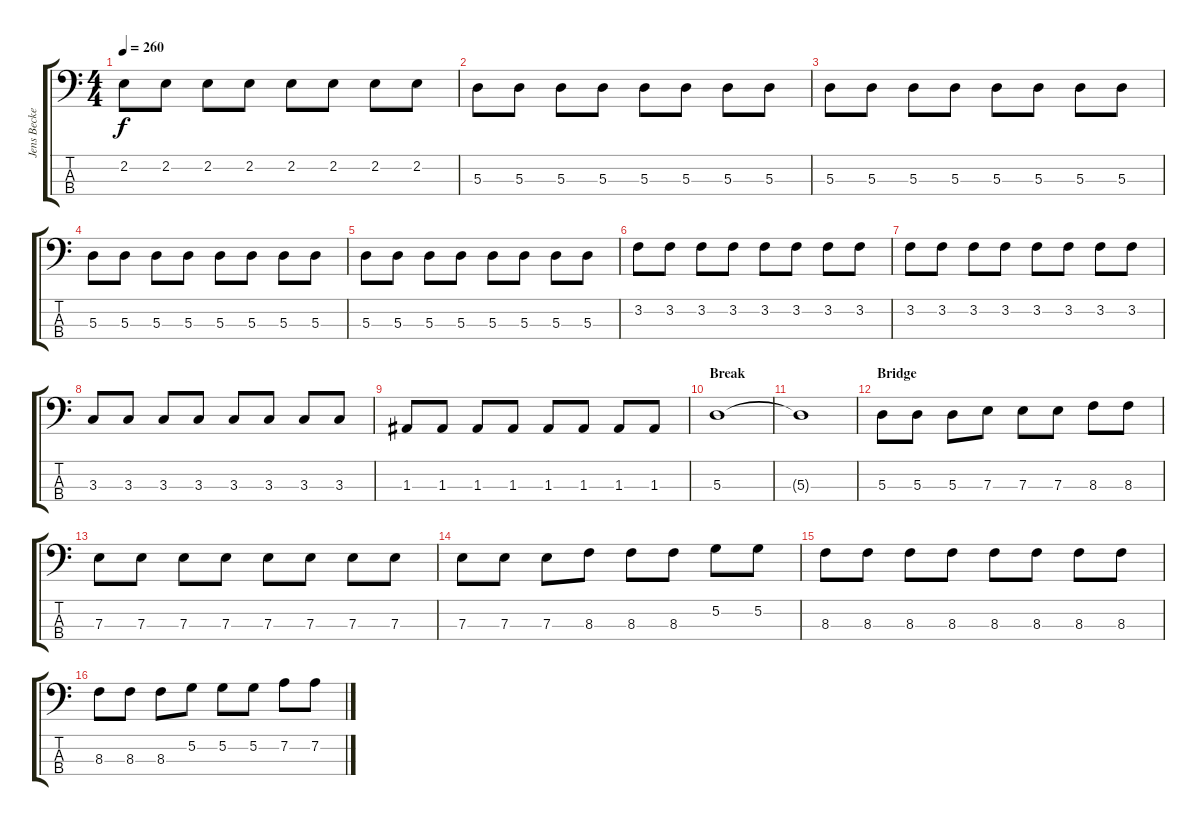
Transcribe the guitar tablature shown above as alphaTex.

\track ("Jens Becker" "Jens Becke") {instrument electricbasspick}
\staff {score tabs}
\tuning (G2 D2 A1 E1) {hide}
\ts (4 4)
\tempo 260
\clef f4
\ks c
2.2.8{dy f} 2.2.8 2.2.8 2.2.8 2.2.8 2.2.8 2.2.8 2.2.8 |
5.3.8 5.3.8 5.3.8 5.3.8 5.3.8 5.3.8 5.3.8 5.3.8 |
5.3.8 5.3.8 5.3.8 5.3.8 5.3.8 5.3.8 5.3.8 5.3.8 |
5.3.8 5.3.8 5.3.8 5.3.8 5.3.8 5.3.8 5.3.8 5.3.8 |
5.3.8 5.3.8 5.3.8 5.3.8 5.3.8 5.3.8 5.3.8 5.3.8 |
3.2.8 3.2.8 3.2.8 3.2.8 3.2.8 3.2.8 3.2.8 3.2.8 |
3.2.8 3.2.8 3.2.8 3.2.8 3.2.8 3.2.8 3.2.8 3.2.8 |
3.3.8 3.3.8 3.3.8 3.3.8 3.3.8 3.3.8 3.3.8 3.3.8 |
1.3.8 1.3.8 1.3.8 1.3.8 1.3.8 1.3.8 1.3.8 1.3.8 |
\section ("" "Break")
5.3.1 |
5.3{t}.1 |
\section ("" "Bridge")
5.3.8 5.3.8 5.3.8 7.3.8 7.3.8 7.3.8 8.3.8 8.3.8 |
7.3.8 7.3.8 7.3.8 7.3.8 7.3.8 7.3.8 7.3.8 7.3.8 |
7.3.8 7.3.8 7.3.8 8.3.8 8.3.8 8.3.8 5.2.8 5.2.8 |
8.3.8 8.3.8 8.3.8 8.3.8 8.3.8 8.3.8 8.3.8 8.3.8 |
8.3.8 8.3.8 8.3.8 5.2.8 5.2.8 5.2.8 7.2.8 7.2.8
